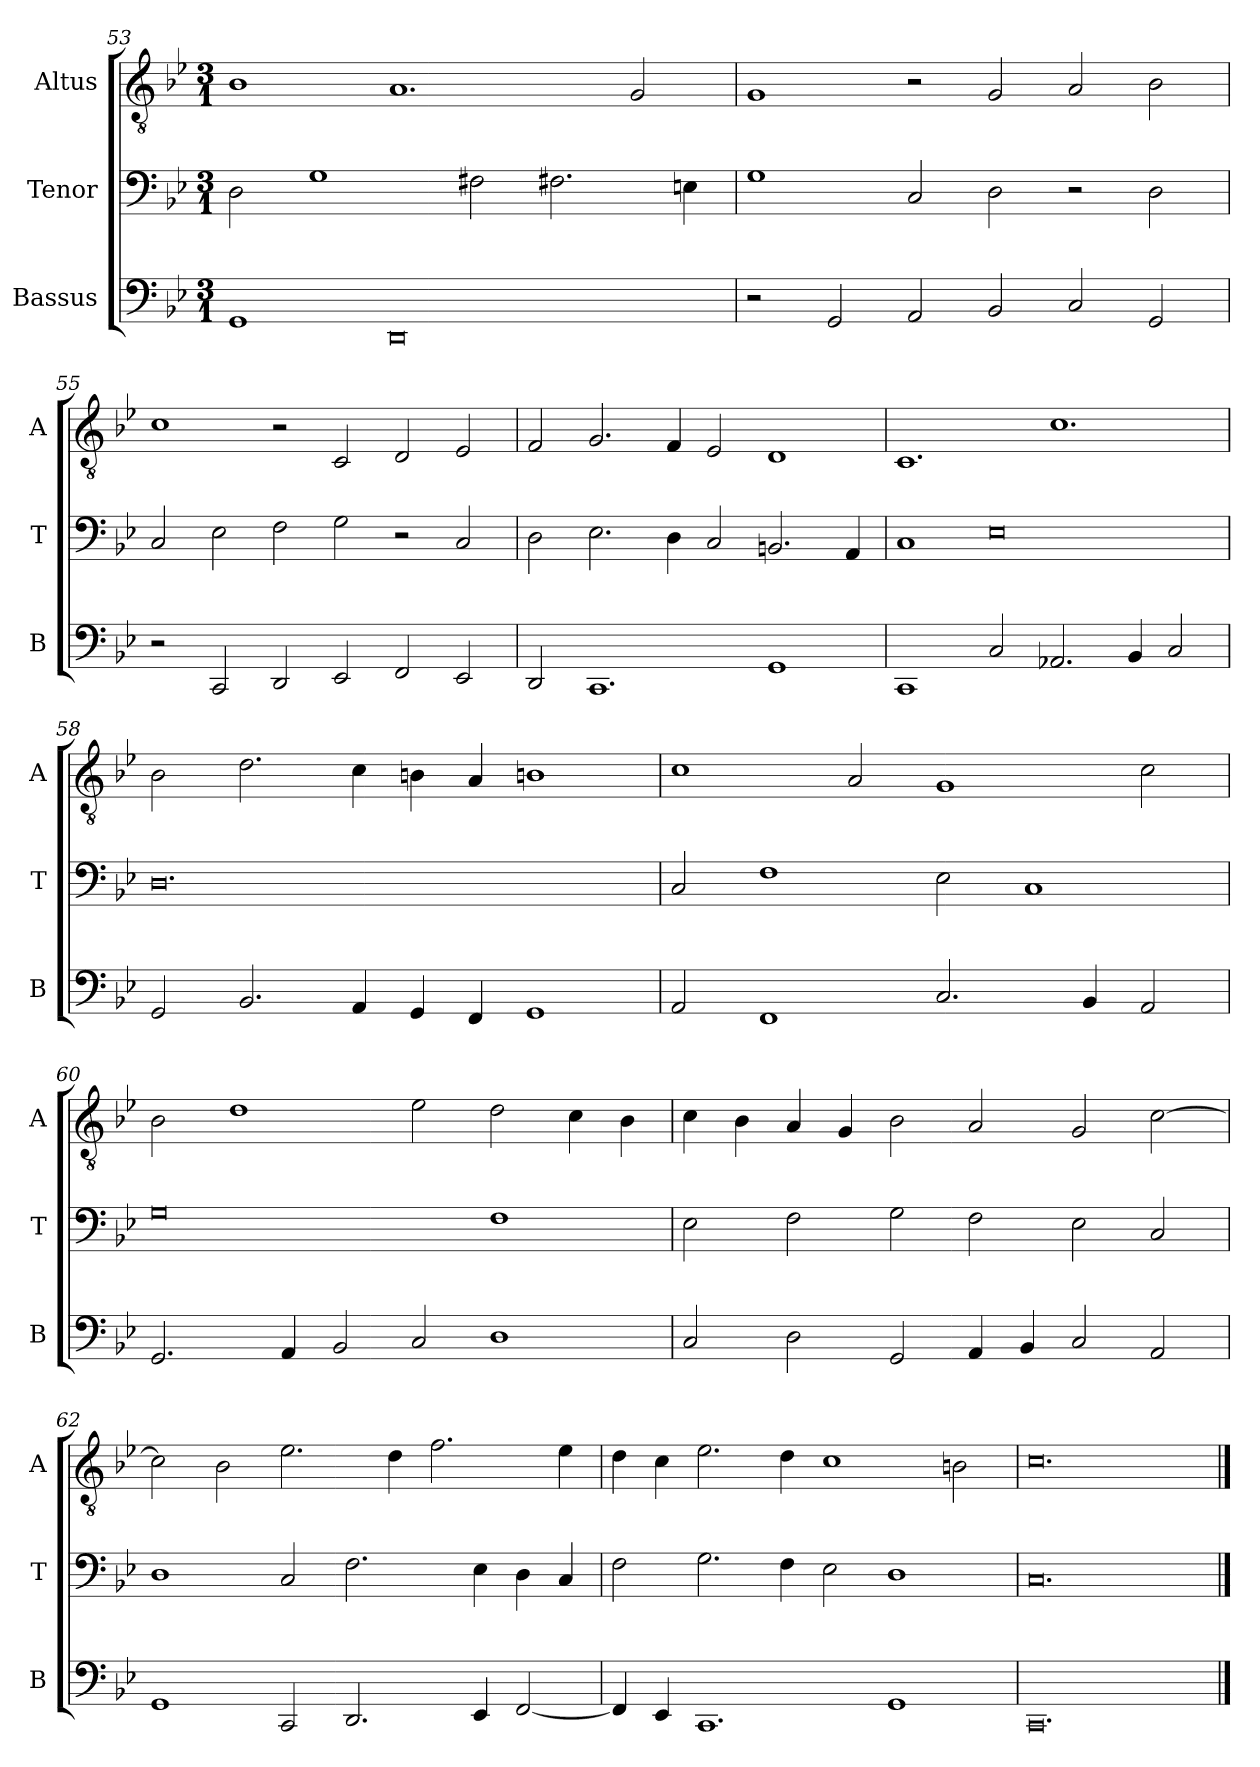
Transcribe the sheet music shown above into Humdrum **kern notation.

**kern	**kern	**kern
*part3	*part2	*part1
*staff3	*staff2	*staff1
*I"Bassus	*I"Tenor	*I"Altus
*I'B	*I'T	*I'A
*clefF4	*clefF4	*clefGv2
*k[b-e-]	*k[b-e-]	*k[b-e-]
*M3/1	*M3/1	*M3/1
=53	=53	=53
1GG	2D\	1B-
.	1G	.
0DD	.	1.A
.	2F#X\	.
.	2.F#X\	.
.	.	2G/
.	4En\	.
=54	=54	=54
2r	1G	1G
2GG/	.	.
2AA/	2C/	2r
2BB-/	2D\	2G/
2C/	2r	2A/
2GG/	2D\	2B-\
=55	=55	=55
2r	2C/	1c
2CC/	2E-\	.
2DD/	2F\	2r
2EE-/	2G\	2C/
2FF/	2r	2D/
2EE-/	2C/	2E-/
=56	=56	=56
2DD/	2D\	2F/
1.CC	2.E-\	2.G/
.	4D\	4F/
.	2C/	2E-/
1GG	2.BBn/	1D
.	4AA/	.
=57	=57	=57
1CC	1C	1.C
2C/	0E-	.
2.AA-X/	.	1.c
4BB-/	.	.
2C/	.	.
=58	=58	=58
2GG/	0.D	2B-\
2.BB-/	.	2.d\
4AA/	.	4c\
4GG/	.	4Bn\
4FF/	.	4A/
1GG	.	1Bn
=59	=59	=59
2AA/	2C/	1c
1FF	1F	.
.	.	2A/
2.C/	2E-\	1G
.	1C	.
4BB-/	.	.
2AA/	.	2c\
=60	=60	=60
2.GG/	0G	2B-\
.	.	1d
4AA/	.	.
2BB-/	.	.
2C/	.	2e-\
1D	1F	2d\
.	.	4c\
.	.	4B-\
=61	=61	=61
2C/	2E-\	4c\
.	.	4B-\
2D\	2F\	4A/
.	.	4G/
2GG/	2G\	2B-\
4AA/	2F\	2A/
4BB-/	.	.
2C/	2E-\	2G/
2AA/	2C/	[2c\
=62	=62	=62
1GG	1D	2c\]
.	.	2B-\
2CC/	2C/	2.e-\
2.DD/	2.F\	.
.	.	4d\
.	.	2.f\
4EE-/	4E-\	.
[2FF/	4D\	.
.	4C/	4e-\
=63	=63	=63
4FF/]	2F\	4d\
4EE-/	.	4c\
1.CC	2.G\	2.e-\
.	4F\	4d\
.	2E-\	1c
1GG	1D	.
.	.	2Bn\
=64	=64	=64
0.CC	0.C	0.c
==	==	==
*-	*-	*-
